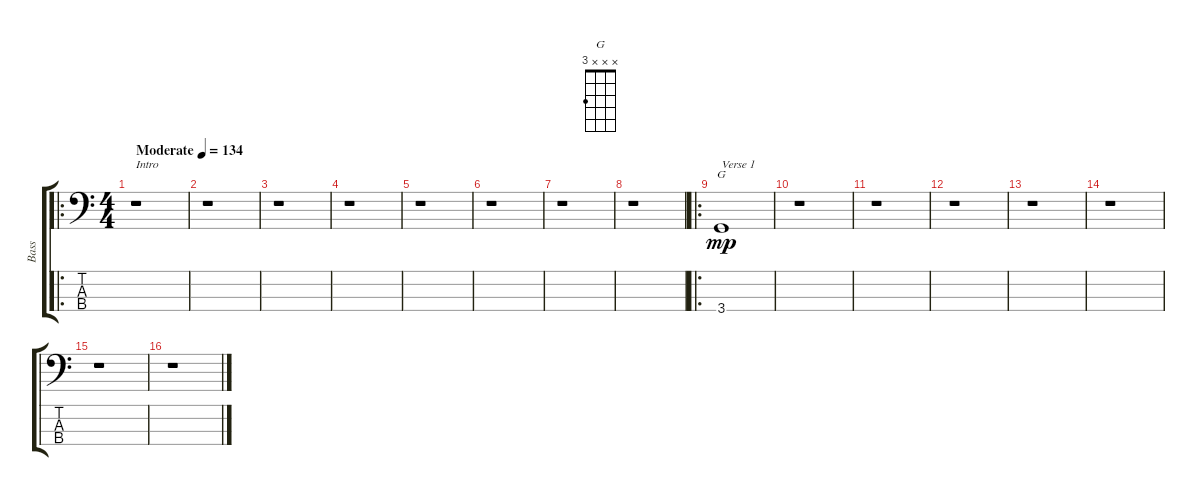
\track ("Bass" "Bass") {instrument electricbassfinger}
\staff {score tabs}
\tuning (G2 D2 A1 E1) {hide}
\chord ("G" x x x 3)
\ro
\ts (4 4)
\tempo (134 "Moderate")
\clef f4
\ks c
r.1{txt "Intro" dy mp instrument electricbassfinger} |
r.1 |
r.1 |
r.1 |
r.1 |
r.1 |
r.1 |
r.1 |
\ro
3.4.1{ch "G" txt "Verse 1"} |
r.1 |
r.1 |
r.1 |
r.1 |
r.1 |
r.1 |
r.1
